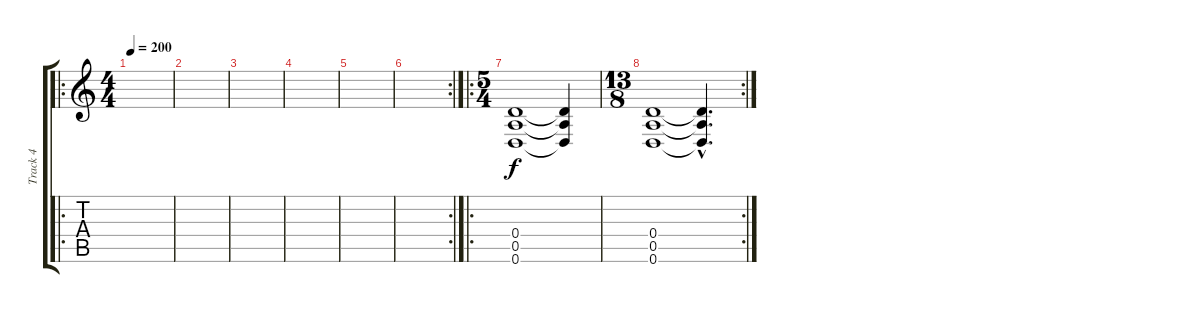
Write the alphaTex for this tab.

\track ("Track 4" "Track 4") {instrument distortionguitar}
\staff {score tabs}
\tuning (E4 B3 G3 D3 A2 D2) {hide}
\ro
\ts (4 4)
\tempo 200
\clef g2
\ks c
|
|
|
|
|
\rc 2
|
\ro
\ts (5 4)
(0.4 0.5 0.6).1 (0.4{t} 0.5{t} 0.6{t}).4 |
\rc 2
\ts (13 8)
(0.4 0.5 0.6).1 (0.4{hac t} 0.5{hac t} 0.6{hac t}).4{d}
